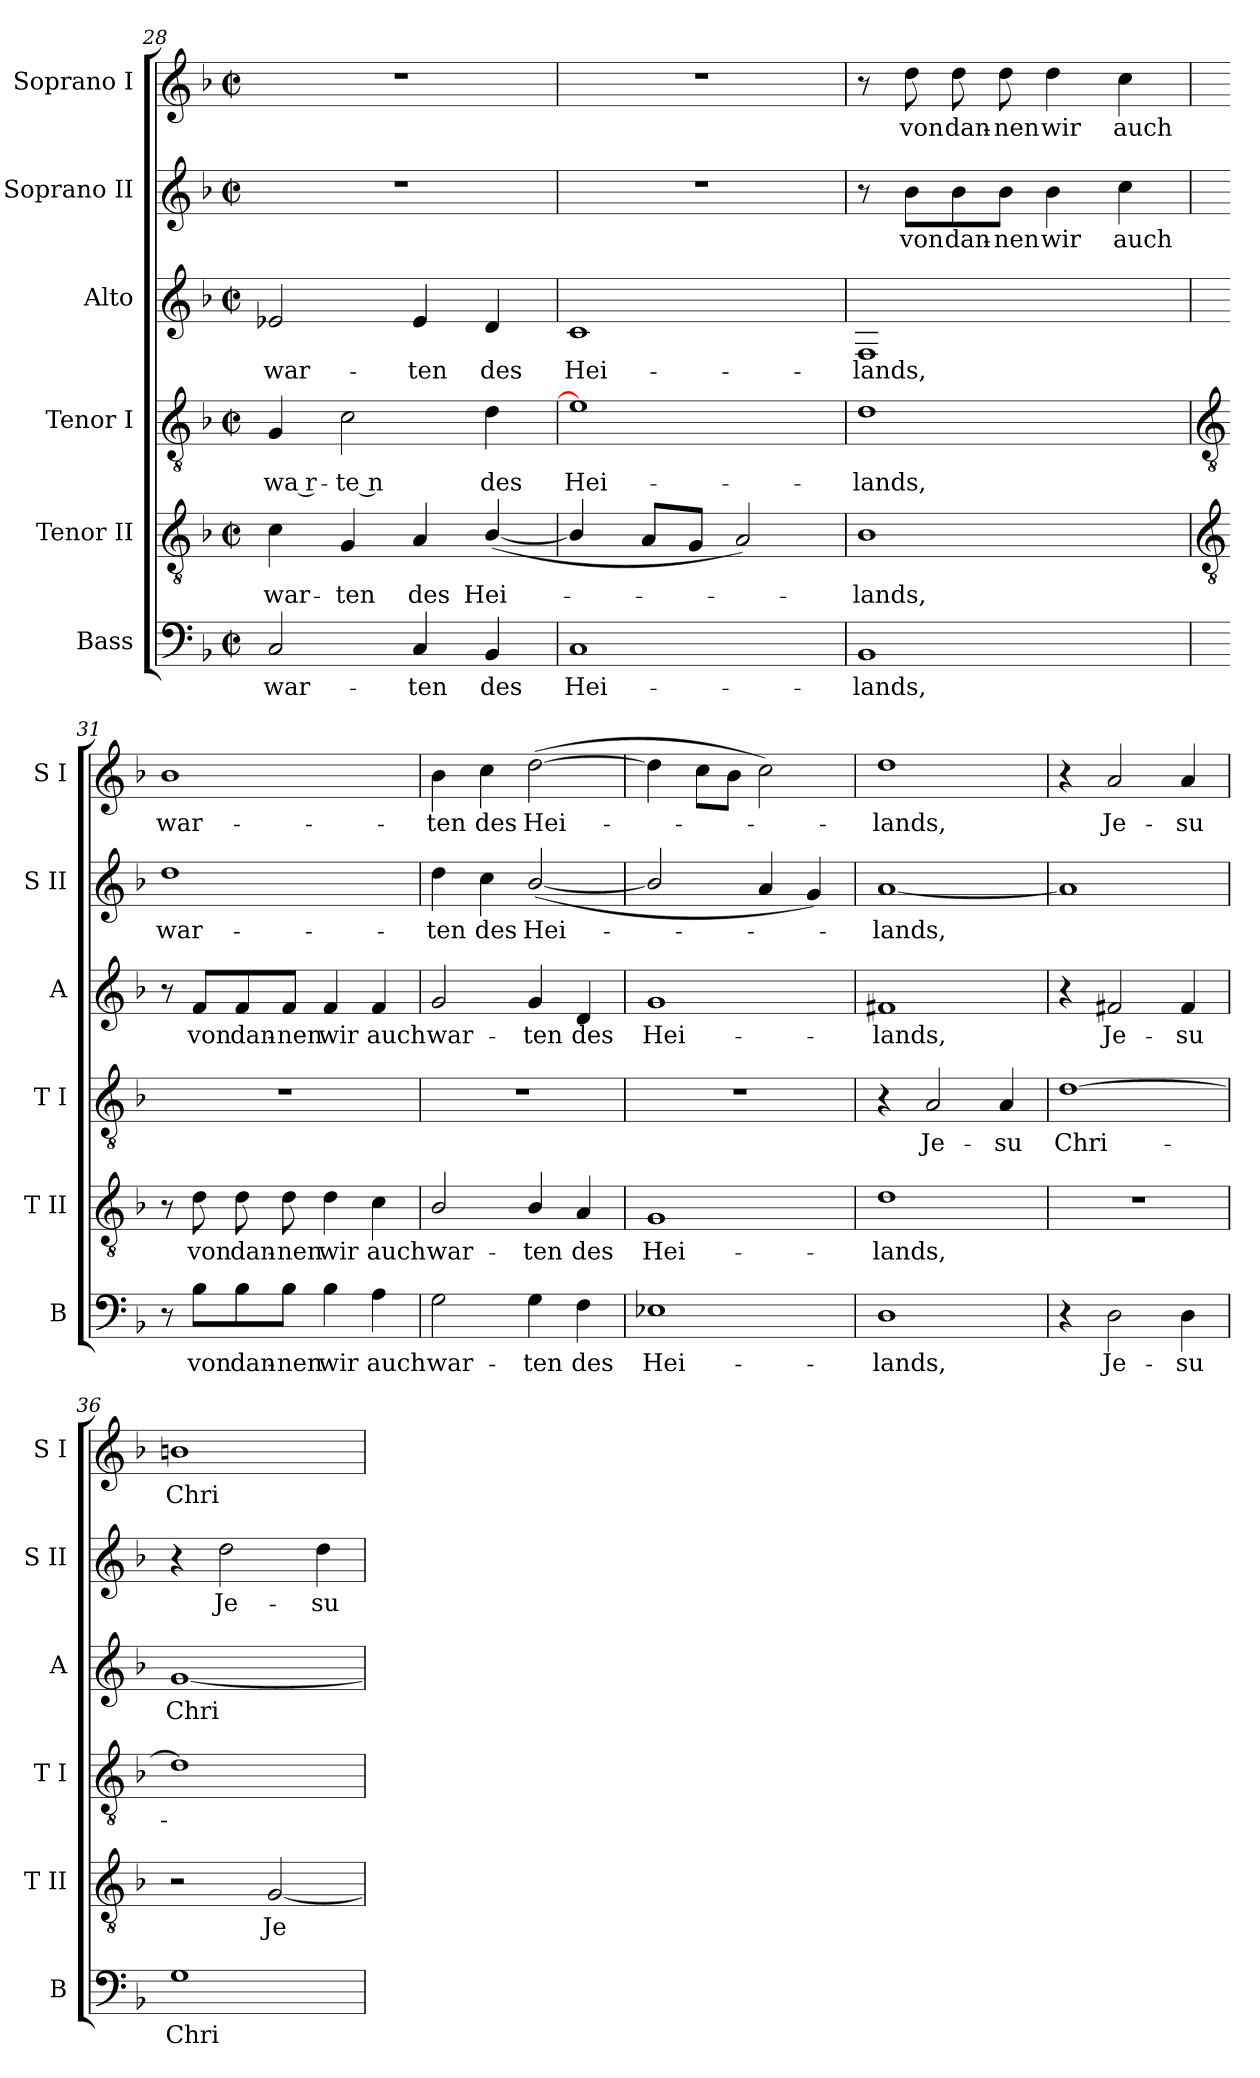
**kern	**text	**kern	**text	**kern	**text	**kern	**text	**kern	**text	**kern	**text
*part6	*part6	*part5	*part5	*part4	*part4	*part3	*part3	*part2	*part2	*part1	*part1
*staff6	*staff6	*staff5	*staff5	*staff4	*staff4	*staff3	*staff3	*staff2	*staff2	*staff1	*staff1
*I"Bass	*	*I"Tenor II	*	*I"Tenor I	*	*I"Alto	*	*I"Soprano II	*	*I"Soprano I	*
*I'B	*	*I'T II	*	*I'T I	*	*I'A	*	*I'S II	*	*I'S I	*
*clefF4	*	*clefGv2	*	*clefGv2	*	*clefG2	*	*clefG2	*	*clefG2	*
*k[b-]	*	*k[b-]	*	*k[b-]	*	*k[b-]	*	*k[b-]	*	*k[b-]	*
*F:	*	*F:	*	*F:	*	*F:	*	*F:	*	*F:	*
*M2/2	*	*M2/2	*	*M2/2	*	*M2/2	*	*M2/2	*	*M2/2	*
*met(c|)	*	*met(c|)	*	*met(c|)	*	*met(c|)	*	*met(c|)	*	*met(c|)	*
=28	=28	=28	=28	=28	=28	=28	=28	=28	=28	=28	=28
!	!LO:LY:b	!	!LO:LY:b	!	!LO:LY:b	!	!LO:LY:b	!	!	!	!
2C	war-	4c	war-	4G	wa r-	2e-X	war-	1r	.	1r	.
!	!	!	!LO:LY:b	!	!LO:LY:b	!	!	!	!	!	!
.	.	4G	-ten	2c	-te n	.	.	.	.	.	.
!	!LO:LY:b	!	!LO:LY:b	!	!	!	!LO:LY:b	!	!	!	!
4C	-ten	4A	des	.	.	4e-	-ten	.	.	.	.
!	!LO:LY:b	!	!LO:LY:b	!	!LO:LY:b	!	!LO:LY:b	!	!	!	!
4BB-	des	(<[4B-/	Hei-	4d	des	4d	des	.	.	.	.
=29	=29	=29	=29	=29	=29	=29	=29	=29	=29	=29	=29
!	!LO:LY:b	!	!	!	!LO:LY:b	!	!LO:LY:b	!	!	!	!
1C	Hei-	4B-/]	.	1e-]	Hei-	1c	Hei-	1r	.	1r	.
.	.	8AL	.	.	.	.	.	.	.	.	.
.	.	8GJ	.	.	.	.	.	.	.	.	.
.	.	2A)	.	.	.	.	.	.	.	.	.
=30	=30	=30	=30	=30	=30	=30	=30	=30	=30	=30	=30
!	!LO:LY:b	!	!LO:LY:b	!	!LO:LY:b	!	!LO:LY:b	!	!	!	!
1BB-	-lands,	1B-	lands,	1d	-lands,	1F	-lands,	8r	.	8r	.
!	!	!	!	!	!	!	!	!	!LO:LY:b	!	!LO:LY:b
.	.	.	.	.	.	.	.	8b-\L	von	8dd	von
!	!	!	!	!	!	!	!	!	!LO:LY:b	!	!LO:LY:b
.	.	.	.	.	.	.	.	8b-\	dan-	8dd	dan-
!	!	!	!	!	!	!	!	!	!LO:LY:b	!	!LO:LY:b
.	.	.	.	.	.	.	.	8b-\J	-nen	8dd	-nen
!	!	!	!	!	!	!	!	!	!LO:LY:b	!	!LO:LY:b
.	.	.	.	.	.	.	.	4b-	wir	4dd	wir
!	!	!	!	!	!	!	!	!	!LO:LY:b	!	!LO:LY:b
.	.	.	.	.	.	.	.	4cc	auch	4cc	auch
!!LO:LB:g=z
=31	=31	=31	=31	=31	=31	=31	=31	=31	=31	=31	=31
*	*	*clefGv2	*	*clefGv2	*	*	*	*	*	*	*
!	!	!	!	!	!	!	!	!	!LO:LY:b	!	!LO:LY:b
8r	.	8r	.	1r	.	8r	.	1dd	war-	1b-	war-
!	!LO:LY:b	!	!LO:LY:b	!	!	!	!LO:LY:b	!	!	!	!
8B-\L	von	8d	von	.	.	8f/L	von	.	.	.	.
!	!LO:LY:b	!	!LO:LY:b	!	!	!	!LO:LY:b	!	!	!	!
8B-\	dan-	8d	dan-	.	.	8f/	dan-	.	.	.	.
!	!LO:LY:b	!	!LO:LY:b	!	!	!	!LO:LY:b	!	!	!	!
8B-\J	-nen	8d	-nen	.	.	8f/J	-nen	.	.	.	.
!	!LO:LY:b	!	!LO:LY:b	!	!	!	!LO:LY:b	!	!	!	!
4B-	wir	4d	wir	.	.	4f	wir	.	.	.	.
!	!LO:LY:b	!	!LO:LY:b	!	!	!	!LO:LY:b	!	!	!	!
4A	auch	4c	auch	.	.	4f	auch	.	.	.	.
=32	=32	=32	=32	=32	=32	=32	=32	=32	=32	=32	=32
!	!LO:LY:b	!	!LO:LY:b	!	!	!	!LO:LY:b	!	!LO:LY:b	!	!LO:LY:b
2G	war-	2B-/	war-	1r	.	2g	war-	4dd	-ten	4b-	-ten
!	!	!	!	!	!	!	!	!	!LO:LY:b	!	!LO:LY:b
.	.	.	.	.	.	.	.	4cc	des	4cc	des
!	!LO:LY:b	!	!LO:LY:b	!	!	!	!LO:LY:b	!	!LO:LY:b	!	!LO:LY:b
4G	-ten	4B-/	-ten	.	.	4g	-ten	(<[2b-/	Hei-	(>[2dd	Hei-
!	!LO:LY:b	!	!LO:LY:b	!	!	!	!LO:LY:b	!	!	!	!
4F	des	4A	des	.	.	4d	des	.	.	.	.
=33	=33	=33	=33	=33	=33	=33	=33	=33	=33	=33	=33
!	!LO:LY:b	!	!LO:LY:b	!	!	!	!LO:LY:b	!	!	!	!
1E-X	Hei-	1G	Hei-	1r	.	1g	Hei-	2b-/]	.	4dd]	.
.	.	.	.	.	.	.	.	.	.	8ccL	.
.	.	.	.	.	.	.	.	.	.	8b-J	.
.	.	.	.	.	.	.	.	4a	.	2cc)	.
.	.	.	.	.	.	.	.	4g)	.	.	.
=34	=34	=34	=34	=34	=34	=34	=34	=34	=34	=34	=34
!	!LO:LY:b	!	!LO:LY:b	!	!	!	!LO:LY:b	!	!LO:LY:b	!	!LO:LY:b
1D	-lands,	1d	-lands,	4r	.	1f#X	-lands,	[1a	lands,	1dd	lands,
!	!	!	!	!	!LO:LY:b	!	!	!	!	!	!
.	.	.	.	2A	Je-	.	.	.	.	.	.
!	!	!	!	!	!LO:LY:b	!	!	!	!	!	!
.	.	.	.	4A	-su	.	.	.	.	.	.
=35	=35	=35	=35	=35	=35	=35	=35	=35	=35	=35	=35
!	!	!	!	!	!LO:LY:b	!	!	!	!	!	!
4r	.	1r	.	[1d	Chri-	4r	.	1a]	.	4r	.
!	!LO:LY:b	!	!	!	!	!	!LO:LY:b	!	!	!	!LO:LY:b
2D	Je-	.	.	.	.	2f#X	Je-	.	.	2a	Je-
!	!LO:LY:b	!	!	!	!	!	!LO:LY:b	!	!	!	!LO:LY:b
4D	-su	.	.	.	.	4f#	-su	.	.	4a	-su
=36	=36	=36	=36	=36	=36	=36	=36	=36	=36	=36	=36
!	!LO:LY:b	!	!	!	!	!	!LO:LY:b	!	!	!	!LO:LY:b
1G	Chri-	2r	.	1d]	.	[1g	Chri-	4r	.	1bn	Chri-
!	!	!	!	!	!	!	!	!	!LO:LY:b	!	!
.	.	.	.	.	.	.	.	2dd	Je-	.	.
!	!	!	!LO:LY:b	!	!	!	!	!	!	!	!
.	.	[2G	Je-	.	.	.	.	.	.	.	.
!	!	!	!	!	!	!	!	!	!LO:LY:b	!	!
.	.	.	.	.	.	.	.	4dd	-su	.	.
=	=	=	=	=	=	=	=	=	=	=	=
*-	*-	*-	*-	*-	*-	*-	*-	*-	*-	*-	*-
